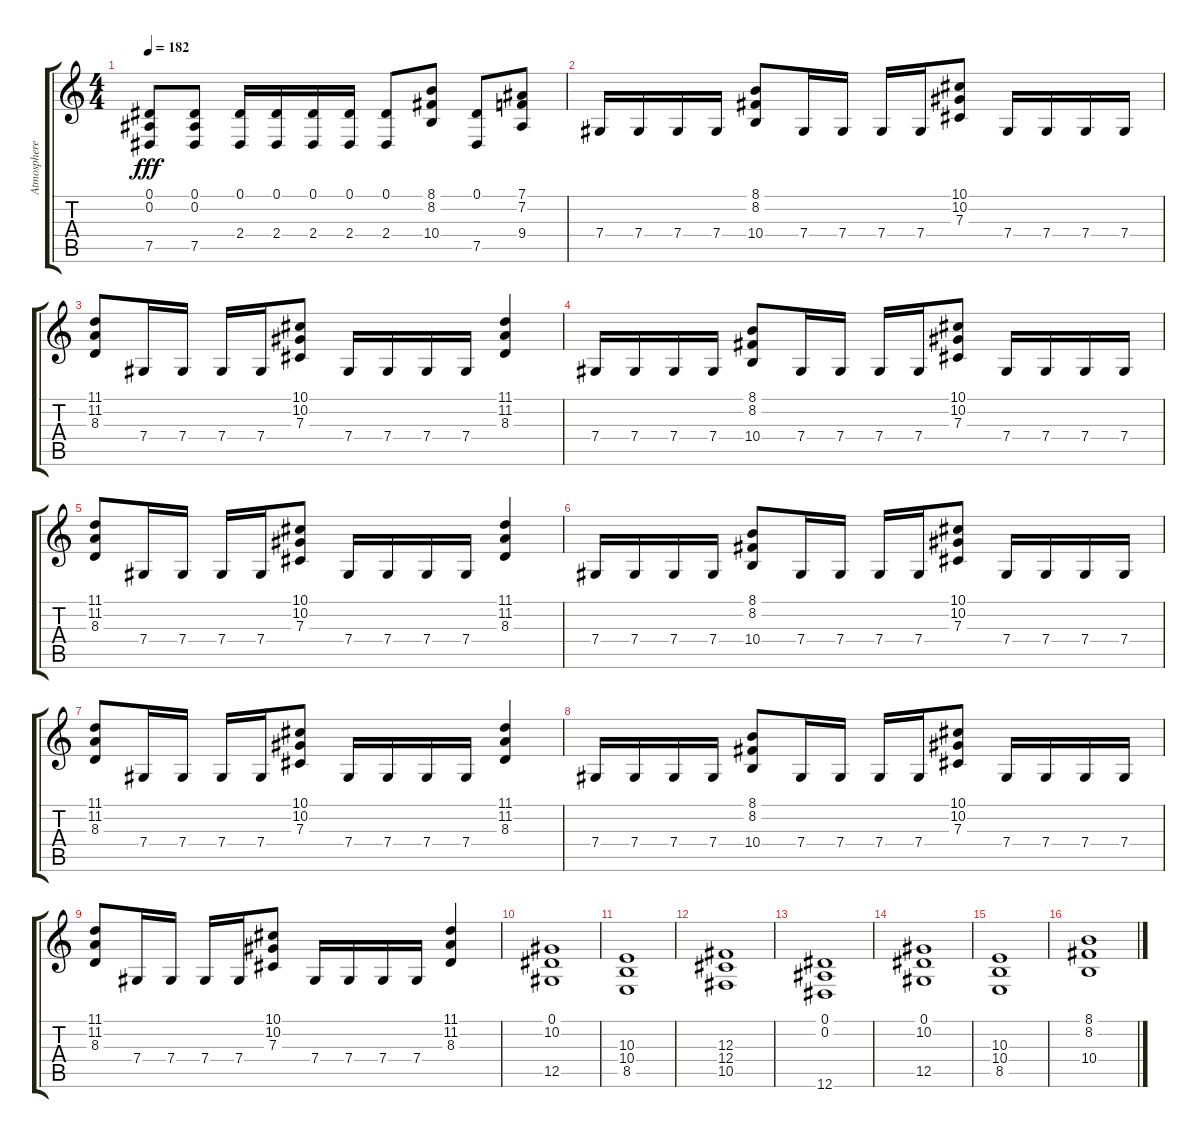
\track ("Atmosphere" "Atmosphere") {instrument voiceoohs}
\staff {score tabs}
\tuning (Eb4 Bb3 Gb3 Db3 Ab2 Eb2) {hide}
\ts (4 4)
\tempo 182
\clef g2
\ks c
(0.1 0.2 7.5).8{dy fff} (0.1 0.2 7.5).8 (0.1 2.4).16 (0.1 2.4).16 (0.1 2.4).16 (0.1 2.4).16 (0.1 2.4).8 (8.1 8.2 10.4).8 (0.1 7.5).8 (7.1 7.2 9.4).8 |
7.4.16 7.4.16 7.4.16 7.4.16 (8.1 8.2 10.4).8 7.4.16 7.4.16 7.4.16 7.4.16 (10.1 10.2 7.3).8 7.4.16 7.4.16 7.4.16 7.4.16 |
(11.1 11.2 8.3).8 7.4.16 7.4.16 7.4.16 7.4.16 (10.1 10.2 7.3).8 7.4.16 7.4.16 7.4.16 7.4.16 (11.1 11.2 8.3).4 |
7.4.16 7.4.16 7.4.16 7.4.16 (8.1 8.2 10.4).8 7.4.16 7.4.16 7.4.16 7.4.16 (10.1 10.2 7.3).8 7.4.16 7.4.16 7.4.16 7.4.16 |
(11.1 11.2 8.3).8 7.4.16 7.4.16 7.4.16 7.4.16 (10.1 10.2 7.3).8 7.4.16 7.4.16 7.4.16 7.4.16 (11.1 11.2 8.3).4 |
7.4.16 7.4.16 7.4.16 7.4.16 (8.1 8.2 10.4).8 7.4.16 7.4.16 7.4.16 7.4.16 (10.1 10.2 7.3).8 7.4.16 7.4.16 7.4.16 7.4.16 |
(11.1 11.2 8.3).8 7.4.16 7.4.16 7.4.16 7.4.16 (10.1 10.2 7.3).8 7.4.16 7.4.16 7.4.16 7.4.16 (11.1 11.2 8.3).4 |
7.4.16 7.4.16 7.4.16 7.4.16 (8.1 8.2 10.4).8 7.4.16 7.4.16 7.4.16 7.4.16 (10.1 10.2 7.3).8 7.4.16 7.4.16 7.4.16 7.4.16 |
(11.1 11.2 8.3).8 7.4.16 7.4.16 7.4.16 7.4.16 (10.1 10.2 7.3).8 7.4.16 7.4.16 7.4.16 7.4.16 (11.1 11.2 8.3).4 |
(0.1 10.2 12.5).1 |
(10.3 10.4 8.5).1 |
(12.3 12.4 10.5).1 |
(0.1 0.2 12.6).1 |
(0.1 10.2 12.5).1 |
(10.3 10.4 8.5).1 |
(8.1 8.2 10.4).1
